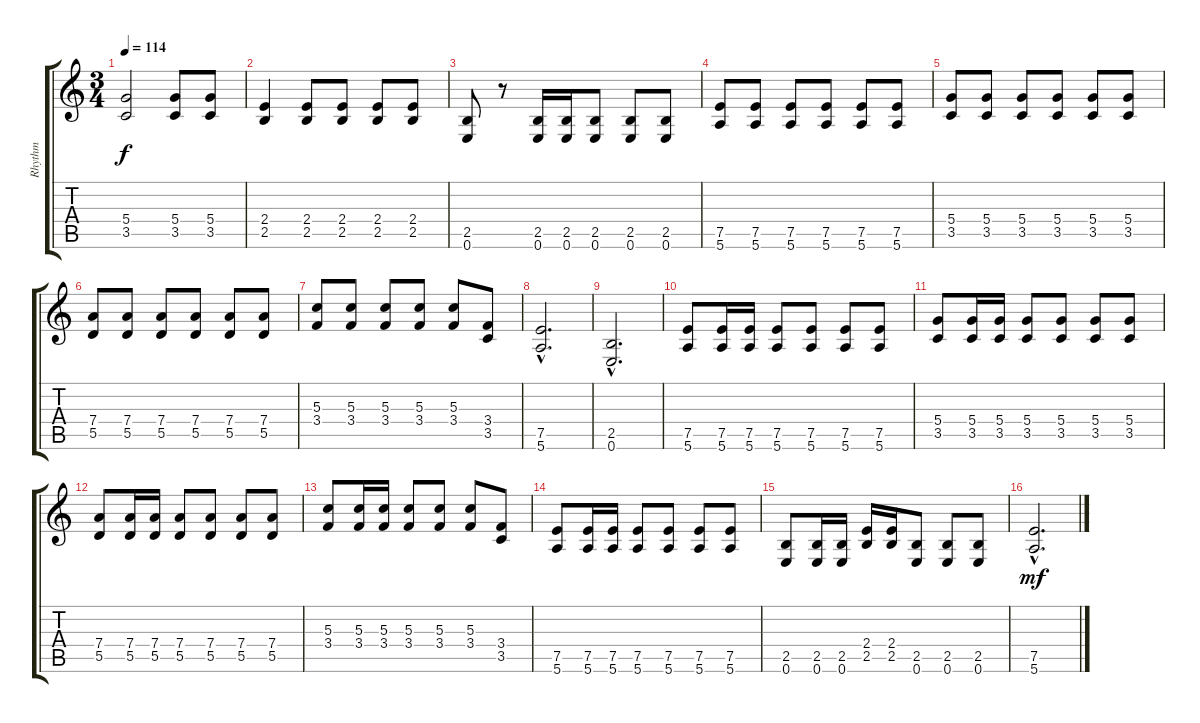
\track ("Rhythm" "Rhythm") {instrument overdrivenguitar}
\staff {score tabs}
\tuning (E4 B3 G3 D3 A2 E2) {hide}
\ts (3 4)
\tempo 114
\clef g2
\ks c
(5.4 3.5).2{dy f} (5.4 3.5).8 (5.4 3.5).8 |
(2.4 2.5).4 (2.4 2.5).8 (2.4 2.5).8 (2.4 2.5).8 (2.4 2.5).8 |
(2.5 0.6).8 r.8 (2.5 0.6).16 (2.5 0.6).16 (2.5 0.6).8 (2.5 0.6).8 (2.5 0.6).8 |
(7.5 5.6).8 (7.5 5.6).8 (7.5 5.6).8 (7.5 5.6).8 (7.5 5.6).8 (7.5 5.6).8 |
(5.4 3.5).8 (5.4 3.5).8 (5.4 3.5).8 (5.4 3.5).8 (5.4 3.5).8 (5.4 3.5).8 |
(7.4 5.5).8 (7.4 5.5).8 (7.4 5.5).8 (7.4 5.5).8 (7.4 5.5).8 (7.4 5.5).8 |
(5.3 3.4).8 (5.3 3.4).8 (5.3 3.4).8 (5.3 3.4).8 (5.3 3.4).8 (3.4 3.5).8 |
(7.5{hac} 5.6{hac}).2{d} |
(2.5{hac} 0.6{hac}).2{d} |
(7.5 5.6).8 (7.5 5.6).16 (7.5 5.6).16 (7.5 5.6).8 (7.5 5.6).8 (7.5 5.6).8 (7.5 5.6).8 |
(5.4 3.5).8 (5.4 3.5).16 (5.4 3.5).16 (5.4 3.5).8 (5.4 3.5).8 (5.4 3.5).8 (5.4 3.5).8 |
(7.4 5.5).8 (7.4 5.5).16 (7.4 5.5).16 (7.4 5.5).8 (7.4 5.5).8 (7.4 5.5).8 (7.4 5.5).8 |
(5.3 3.4).8 (5.3 3.4).16 (5.3 3.4).16 (5.3 3.4).8 (5.3 3.4).8 (5.3 3.4).8 (3.4 3.5).8 |
(7.5 5.6).8 (7.5 5.6).16 (7.5 5.6).16 (7.5 5.6).8 (7.5 5.6).8 (7.5 5.6).8 (7.5 5.6).8 |
(2.5 0.6).8 (2.5 0.6).16 (2.5 0.6).16 (2.4 2.5).16 (2.4 2.5).16 (2.5 0.6).8 (2.5 0.6).8 (2.5 0.6).8 |
(7.5{hac} 5.6{hac}).2{d dy mf}
